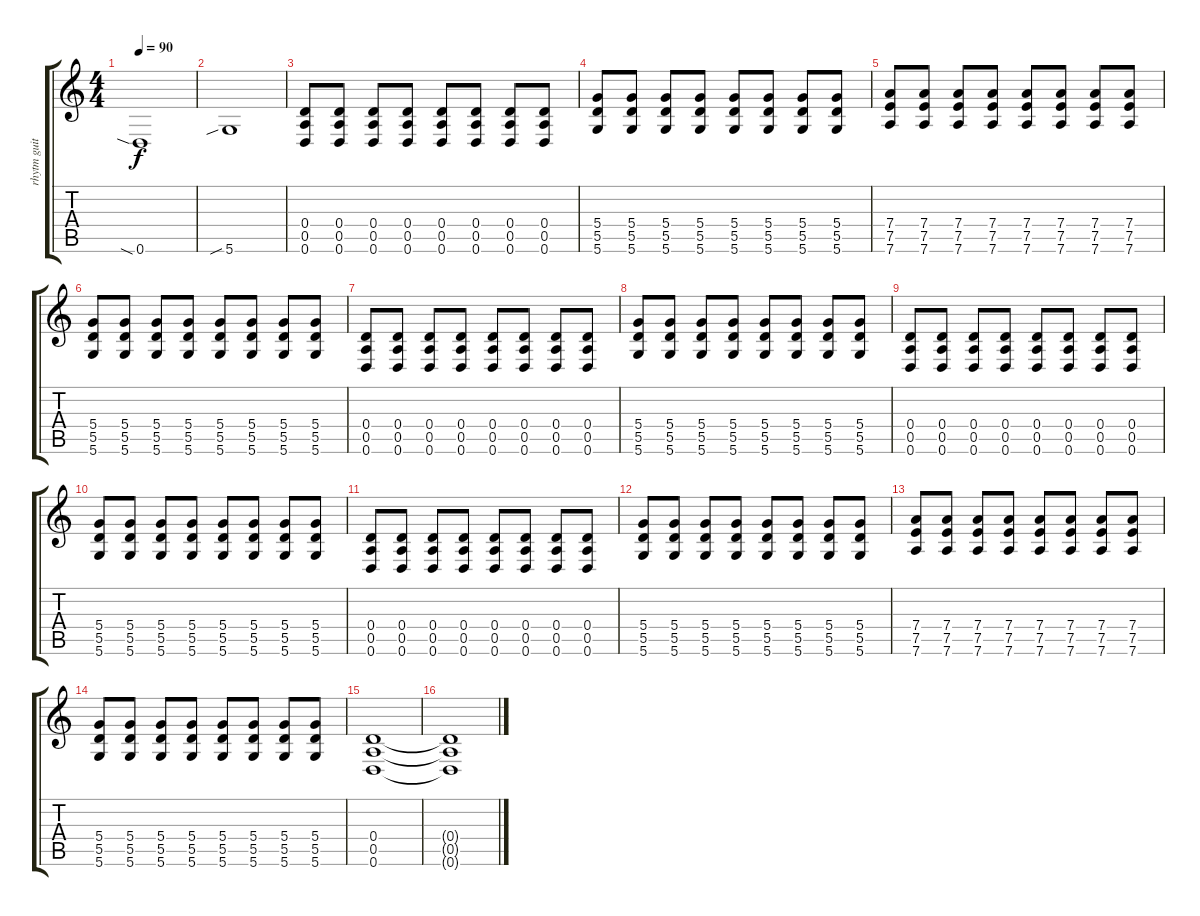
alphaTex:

\track ("rhytm guitar - ryan" "rhytm guit") {instrument overdrivenguitar}
\staff {score tabs}
\tuning (E4 B3 G3 D3 A2 D2) {hide}
\ts (4 4)
\tempo 90
\clef g2
\ks c
0.6{sia}.1{dy f} |
5.6{sib}.1 |
(0.4 0.5 0.6).8 (0.4 0.5 0.6).8 (0.4 0.5 0.6).8 (0.4 0.5 0.6).8 (0.4 0.5 0.6).8 (0.4 0.5 0.6).8 (0.4 0.5 0.6).8 (0.4 0.5 0.6).8 |
(5.4 5.5 5.6).8 (5.4 5.5 5.6).8 (5.4 5.5 5.6).8 (5.4 5.5 5.6).8 (5.4 5.5 5.6).8 (5.4 5.5 5.6).8 (5.4 5.5 5.6).8 (5.4 5.5 5.6).8 |
(7.4 7.5 7.6).8 (7.4 7.5 7.6).8 (7.4 7.5 7.6).8 (7.4 7.5 7.6).8 (7.4 7.5 7.6).8 (7.4 7.5 7.6).8 (7.4 7.5 7.6).8 (7.4 7.5 7.6).8 |
(5.4 5.5 5.6).8 (5.4 5.5 5.6).8 (5.4 5.5 5.6).8 (5.4 5.5 5.6).8 (5.4 5.5 5.6).8 (5.4 5.5 5.6).8 (5.4 5.5 5.6).8 (5.4 5.5 5.6).8 |
(0.4 0.5 0.6).8 (0.4 0.5 0.6).8 (0.4 0.5 0.6).8 (0.4 0.5 0.6).8 (0.4 0.5 0.6).8 (0.4 0.5 0.6).8 (0.4 0.5 0.6).8 (0.4 0.5 0.6).8 |
(5.4 5.5 5.6).8 (5.4 5.5 5.6).8 (5.4 5.5 5.6).8 (5.4 5.5 5.6).8 (5.4 5.5 5.6).8 (5.4 5.5 5.6).8 (5.4 5.5 5.6).8 (5.4 5.5 5.6).8 |
(0.4 0.5 0.6).8 (0.4 0.5 0.6).8 (0.4 0.5 0.6).8 (0.4 0.5 0.6).8 (0.4 0.5 0.6).8 (0.4 0.5 0.6).8 (0.4 0.5 0.6).8 (0.4 0.5 0.6).8 |
(5.4 5.5 5.6).8 (5.4 5.5 5.6).8 (5.4 5.5 5.6).8 (5.4 5.5 5.6).8 (5.4 5.5 5.6).8 (5.4 5.5 5.6).8 (5.4 5.5 5.6).8 (5.4 5.5 5.6).8 |
(0.4 0.5 0.6).8 (0.4 0.5 0.6).8 (0.4 0.5 0.6).8 (0.4 0.5 0.6).8 (0.4 0.5 0.6).8 (0.4 0.5 0.6).8 (0.4 0.5 0.6).8 (0.4 0.5 0.6).8 |
(5.4 5.5 5.6).8 (5.4 5.5 5.6).8 (5.4 5.5 5.6).8 (5.4 5.5 5.6).8 (5.4 5.5 5.6).8 (5.4 5.5 5.6).8 (5.4 5.5 5.6).8 (5.4 5.5 5.6).8 |
(7.4 7.5 7.6).8 (7.4 7.5 7.6).8 (7.4 7.5 7.6).8 (7.4 7.5 7.6).8 (7.4 7.5 7.6).8 (7.4 7.5 7.6).8 (7.4 7.5 7.6).8 (7.4 7.5 7.6).8 |
(5.4 5.5 5.6).8 (5.4 5.5 5.6).8 (5.4 5.5 5.6).8 (5.4 5.5 5.6).8 (5.4 5.5 5.6).8 (5.4 5.5 5.6).8 (5.4 5.5 5.6).8 (5.4 5.5 5.6).8 |
(0.4 0.5 0.6).1{volume 0} |
(0.4{t} 0.5{t} 0.6{t}).1
